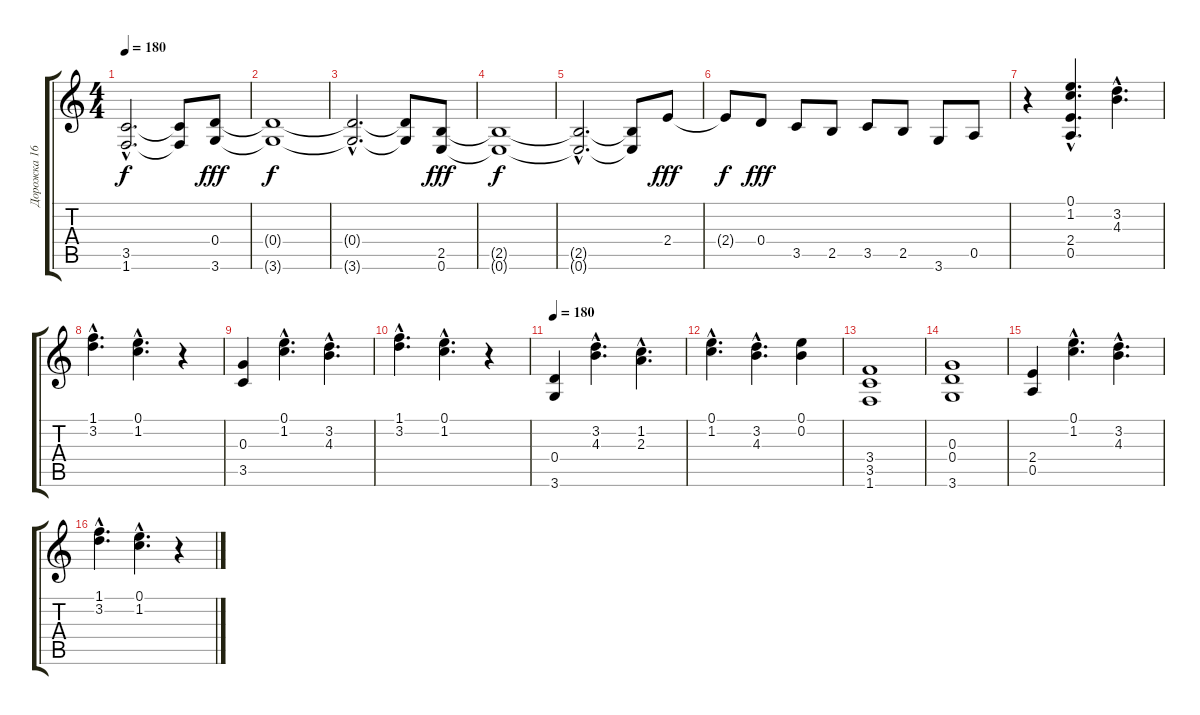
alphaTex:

\track ("Дорожка 16" "Дорожка 16") {instrument distortionguitar}
\staff {score tabs}
\tuning (E4 B3 G3 D3 A2 E2) {hide}
\ts (4 4)
\tempo 180
\clef g2
\ks c
(3.5{hac t} 1.6{hac t}).2{d dy f} (3.5{t} 1.6{t}).8 (0.4 3.6).8{dy fff} |
(0.4{t} 3.6{t}).1{dy f} |
(0.4{hac t} 3.6{hac t}).2{d} (0.4{t} 3.6{t}).8 (2.5 0.6).8{dy fff} |
(2.5{t} 0.6{t}).1{dy f} |
(2.5{hac t} 0.6{hac t}).2{d} (2.5{t} 0.6{t}).8 2.4.8{dy fff} |
2.4{t}.8{dy f} 0.4.8{dy fff} 3.5.8 2.5.8 3.5.8 2.5.8 3.6.8 0.5.8 |
r.4 (0.1{hac} 1.2{hac} 2.4 0.5).4{d} (3.2{hac} 4.3{hac}).4{d} |
(1.1{hac} 3.2{hac}).4{d} (0.1{hac} 1.2{hac}).4{d} r.4 |
(0.3 3.5).4 (0.1{hac} 1.2{hac}).4{d} (3.2{hac} 4.3{hac}).4{d} |
(1.1{hac} 3.2{hac}).4{d} (0.1{hac} 1.2{hac}).4{d} r.4 |
\tempo 180
(0.4 3.6).4 (3.2{hac} 4.3{hac}).4{d} (1.2{hac} 2.3{hac}).4{d} |
(0.1{hac} 1.2{hac}).4{d} (3.2{hac} 4.3{hac}).4{d} (0.1 0.2).4 |
(3.4 3.5 1.6).1 |
(0.3 0.4 3.6).1 |
(2.4 0.5).4 (0.1{hac} 1.2{hac}).4{d} (3.2{hac} 4.3{hac}).4{d} |
(1.1{hac} 3.2{hac}).4{d} (0.1{hac} 1.2{hac}).4{d} r.4
